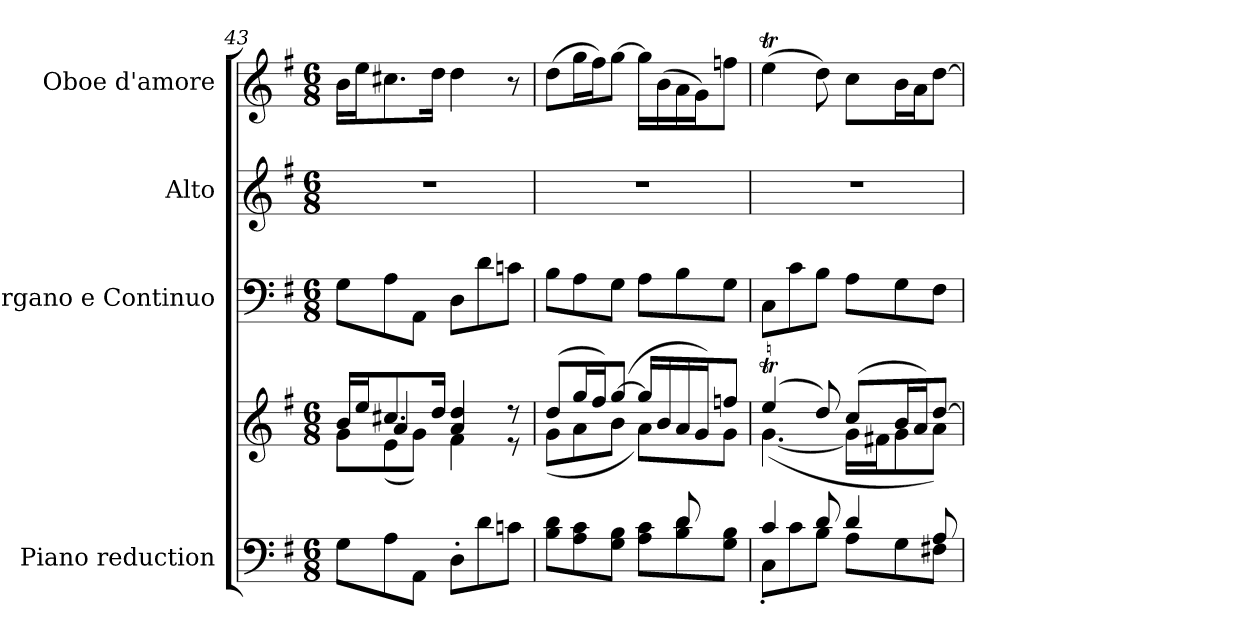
**kern	**kern	**kern	**kern	**kern
*part4	*part4	*part3	*part2	*part1
*staff5	*staff4	*staff3	*staff2	*staff1
*I"Piano reduction	*	*I"Organo e Continuo	*I"Alto	*I"Oboe d'amore
*I'Pno	*	*	*	*I'Ob
*clefF4	*clefG2	*clefF4	*clefG2	*clefG2
*k[f#]	*k[f#]	*k[f#]	*k[f#]	*k[f#]
*M6/8	*M6/8	*M6/8	*M6/8	*M6/8
=43	=43	=43	=43	=43
*	*^	*	*	*
*	*	*^	*	*	*
8G\L	16b/LL	8g\L	8ryy	8G\L	2.r	16b\LL
.	16ee/J	.	.	.	.	16ee\J
8A\	8.cc#X/	(<8e\	4a/	8A\	.	8.cc#X\
8AA\J	.	8g\J)	.	8AA\J	.	.
.	16dd/Jk	.	.	.	.	16dd\Jk
8D'\L	4a/ 4dd/	4f#\	4ryy	8D\L	.	4dd\
8d\	.	.	.	8d\	.	.
8cn\J	8r	8r	8ryy	8cn\J	.	8r
*	*	*v	*v	*	*	*
=44	=44	=44	=44	=44	=44
*^	*	*	*	*	*
2ryy	8B\ 8d\L	(>8dd/L	(>8g\L	8B\L	2.r	(>8dd\L
.	8A\ 8c\	16gg/L	8a\	8A\	.	16gg\L
.	.	16ff#/J)	.	.	.	16ff#\J)
.	8G\ 8B\J	(>[8gg/J	8b\J	8G\J	.	[8gg\J
.	8A\ 8c\L	16gg/LL]	8a\L)	8A\L	.	16gg\LL]
.	.	16b/	.	.	.	(>16b\
(<8d/	8B\ 8d\	16a/	8ryy	8B\	.	16a\
.	.	16g/J)	.	.	.	16g\J)
8ryy	8G\ 8B\J	8ffn/J	8g\J)	8G\J	.	8ffn\J
!!LO:LB:g=z
=45	=45	=45	=45	=45	=45	=45
4c/	8C'\L	(>4eet/	(<[4.g\	8C\L	2.r	(>4eeT\
.	8c\	.	.	8c\	.	.
8d/	8B\J	8dd/)	.	8B\J	.	8dd\)
4d/	8A\L	(>8cc/L	16g\LL]	8A\L	.	8cc\L
.	.	.	16f#X\J	.	.	.
.	8G\	16b/L	8g\	8G\	.	16b\L
.	.	16a/J)	.	.	.	16a\J
8A/	8F#X\J	[8dd/J	8a\J)	8F#\J	.	[8dd\J
*v	*v	*	*	*	*	*
*	*v	*v	*	*	*
=	=	=	=	=
*-	*-	*-	*-	*-
